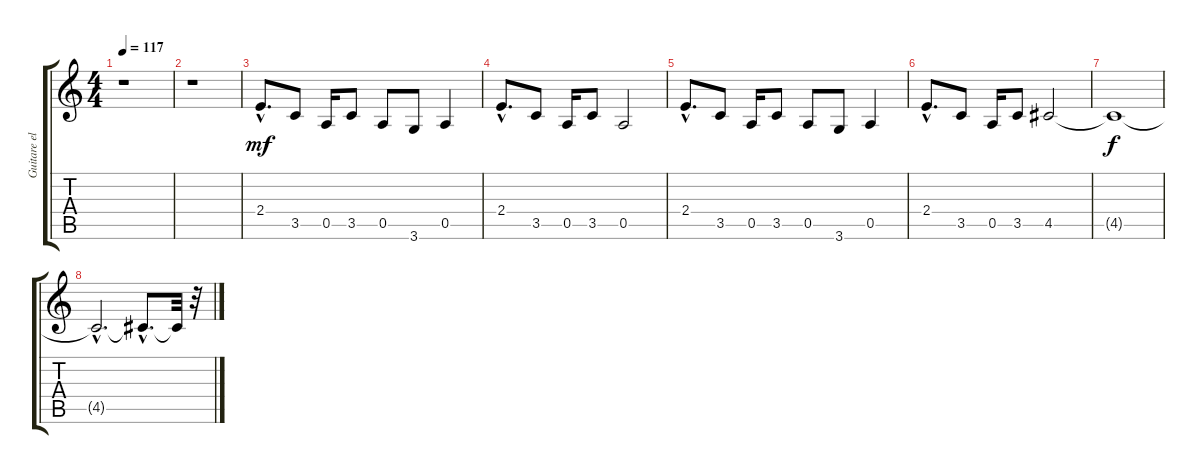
\track ("Guitare electrique" "Guitare el") {instrument overdrivenguitar}
\staff {score tabs}
\tuning (E4 B3 G3 D3 A2 E2) {hide}
\ts (4 4)
\tempo 117
\clef g2
\ks c
r.1{dy mf} |
r.1 |
2.4{hac}.8{d} 3.5.8 0.5.16 3.5.8 0.5.8 3.6.8 0.5.4 |
2.4{hac}.8{d} 3.5.8 0.5.16 3.5.8 0.5.2 |
2.4{hac}.8{d} 3.5.8 0.5.16 3.5.8 0.5.8 3.6.8 0.5.4 |
2.4{hac}.8{d} 3.5.8 0.5.16 3.5.8 4.5.2 |
4.5{t}.1{dy f} |
4.5{hac t}.2{d} 4.5{hac t}.8{d} 4.5{t}.32 r.32
